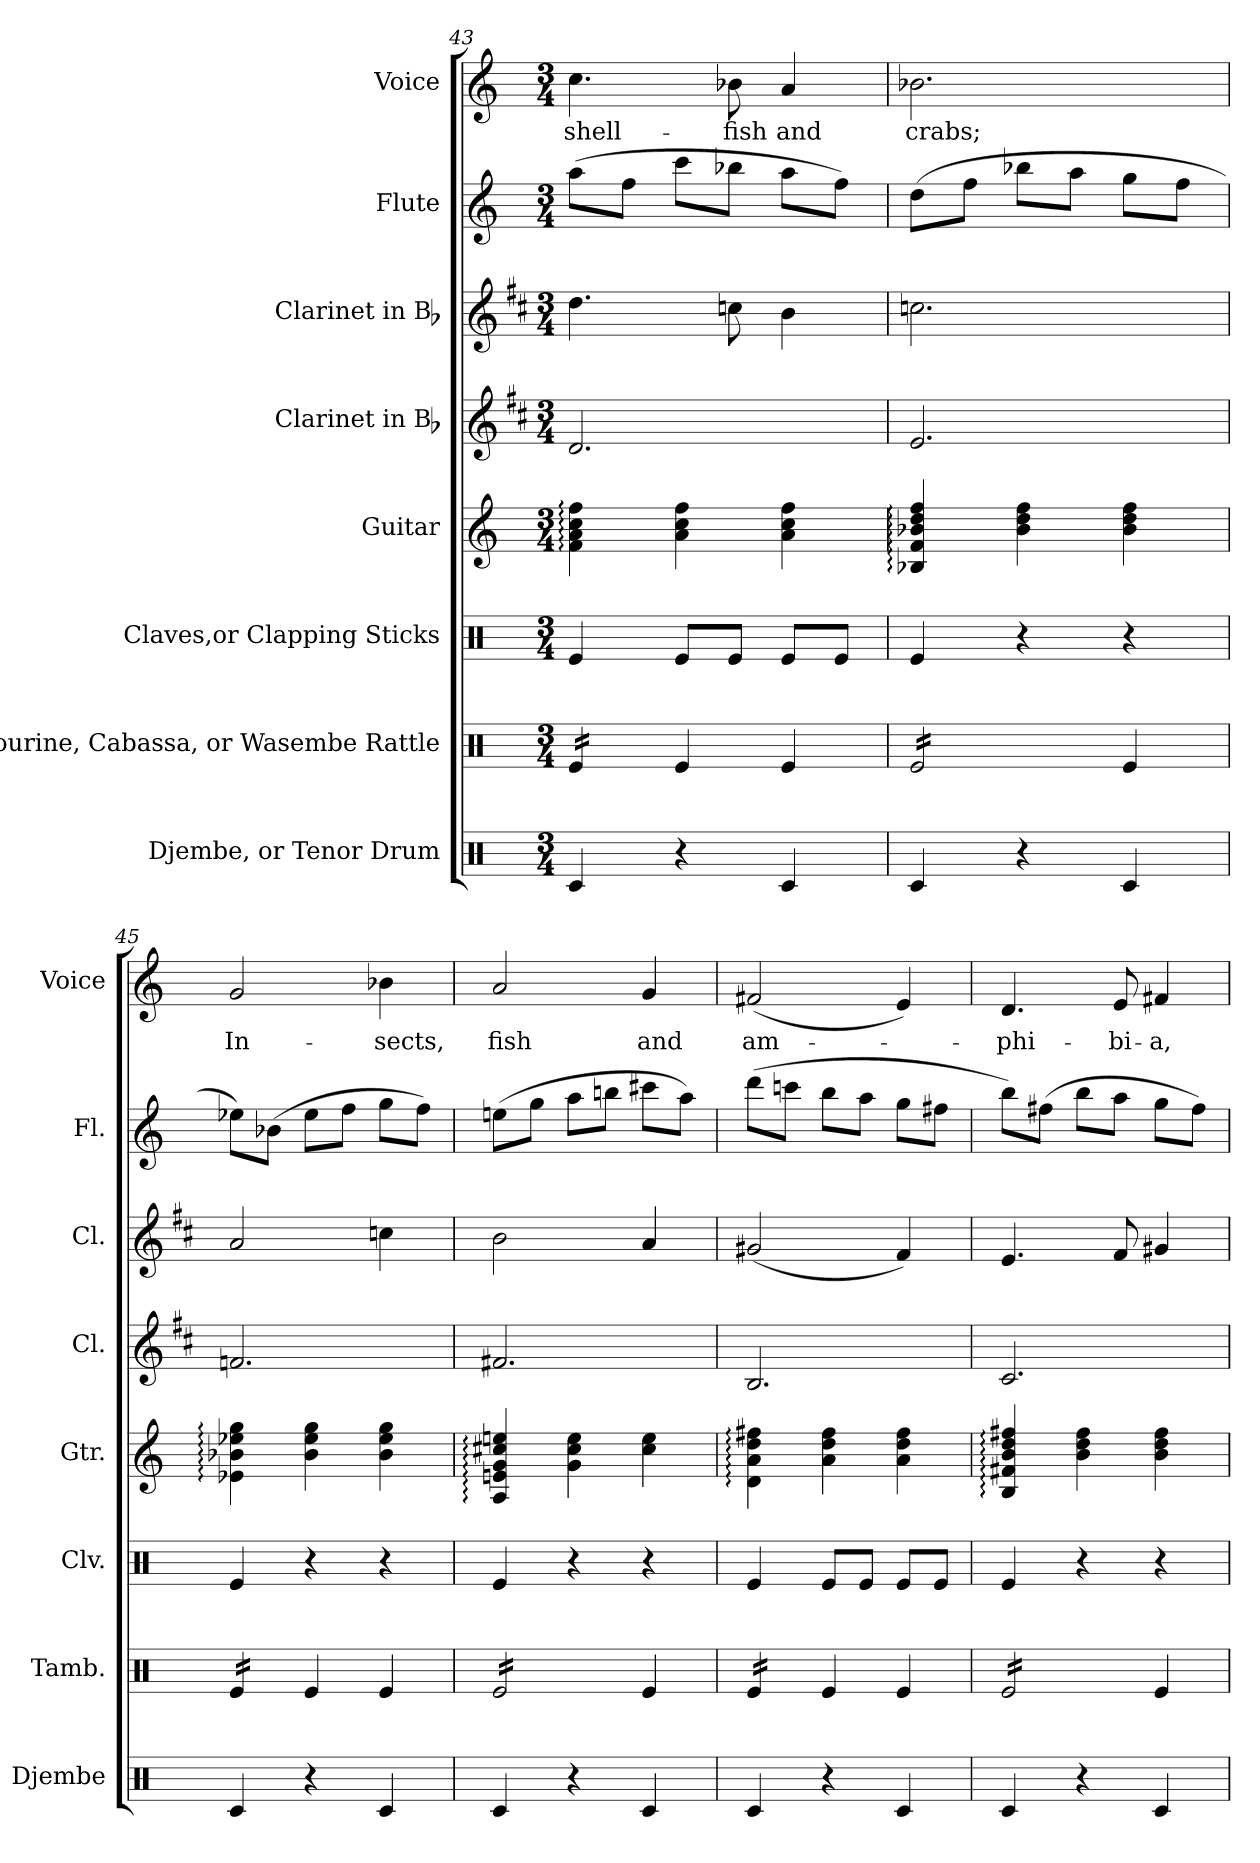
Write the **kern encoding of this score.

**kern	**kern	**kern	**kern	**kern	**kern	**kern	**kern	**text
*part8	*part7	*part6	*part5	*part4	*part3	*part2	*part1	*part1
*staff8	*staff7	*staff6	*staff5	*staff4	*staff3	*staff2	*staff1	*staff1
*I"Djembe, or Tenor Drum	*I"Tambourine, Cabassa, or Wasembe Rattle	*I"Claves,or  Clapping Sticks	*I"Guitar	*I"Clarinet in Bb	*I"Clarinet in Bb	*I"Flute	*I"Voice	*
*I'Djembe	*I'Tamb.	*I'Clv.	*I'Gtr.	*I'Cl.	*I'Cl.	*I'Fl.	*I'Voice	*
*clefX	*clefX	*clefX	*clefG2	*clefG2	*clefG2	*clefG2	*clefG2	*
*	*	*	*ITrd7c12	*ITrd1c2	*ITrd1c2	*	*	*
*k[]	*k[]	*k[]	*k[]	*k[]	*k[]	*k[]	*k[]	*
*C:	*C:	*C:	*C:	*C:	*C:	*C:	*C:	*
*M3/4	*M3/4	*M3/4	*M3/4	*M3/4	*M3/4	*M3/4	*M3/4	*
=43	=43	=43	=43	=43	=43	=43	=43	=43
!	!	!	!	!	!	!	!	!LO:LY:b:color=#000000
*	*tremolo	*	*	*	*	*	*	*
4Rci/	16Rei/LL	4Rei/	4Fi\: 4Ai: 4ci: 4fi:	2.ci/	4.cci\	(8aai\L	4.cci\	shell-
.	16Rei/	.	.	.	.	.	.	.
.	16Rei/	.	.	.	.	8ffi\J	.	.
.	16Rei/JJ	.	.	.	.	.	.	.
*	*Xtremolo	*	*	*	*	*	*	*
4r	4Rei/	8Rei/L	4Ai\ 4ci 4fi	.	.	8ccci\L	.	.
!	!	!	!	!	!	!	!	!LO:LY:b:color=#000000
.	.	8Rei/J	.	.	8b-Xi\	8bb-Xi\J	8b-Xi\	-fish
!	!	!	!	!	!	!	!	!LO:LY:b:color=#000000
4Rci/	4Rei/	8Rei/L	4Ai\ 4ci 4fi	.	4ai\	8aai\L	4ai/	and
.	.	8Rei/J	.	.	.	8ffi\J)	.	.
=44	=44	=44	=44	=44	=44	=44	=44	=44
!	!	!	!	!	!	!	!	!LO:LY:b:color=#000000
*	*tremolo	*	*	*	*	*	*	*
4Rci/	16Rei/LL	4Rei/	4BB-Xi/: 4Fi: 4B-Xi: 4di: 4fi:	2.di/	2.b-Xi\	(8ddi\L	2.b-Xi\	crabs;
.	16Rei/	.	.	.	.	.	.	.
.	16Rei/	.	.	.	.	8ffi\J	.	.
.	16Rei/	.	.	.	.	.	.	.
4r	16Rei/	4r	4B-i\ 4di 4fi	.	.	8bb-Xi\L	.	.
.	16Rei/	.	.	.	.	.	.	.
.	16Rei/	.	.	.	.	8aai\J	.	.
.	16Rei/JJ	.	.	.	.	.	.	.
*	*Xtremolo	*	*	*	*	*	*	*
4Rci/	4Rei/	4r	4B-i\ 4di 4fi	.	.	8ggi\L	.	.
.	.	.	.	.	.	8ffi\J	.	.
=45	=45	=45	=45	=45	=45	=45	=45	=45
!	!	!	!	!	!	!	!	!LO:LY:b:color=#000000
*	*tremolo	*	*	*	*	*	*	*
4Rci/	16Rei/LL	4Rei/	4E-Xi\: 4B-Xi: 4e-Xi: 4gi:	2.e-Xi/	2gi/	8ee-Xi\L)	2gi/	In-
.	16Rei/	.	.	.	.	.	.	.
.	16Rei/	.	.	.	.	(8b-Xi\J	.	.
.	16Rei/JJ	.	.	.	.	.	.	.
*	*Xtremolo	*	*	*	*	*	*	*
4r	4Rei/	4r	4B-i\ 4e-i 4gi	.	.	8ee-i\L	.	.
.	.	.	.	.	.	8ffi\J	.	.
!	!	!	!	!	!	!	!	!LO:LY:b:color=#000000
4Rci/	4Rei/	4r	4B-i\ 4e-i 4gi	.	4b-Xi\	8ggi\L	4b-Xi\	-sects,
.	.	.	.	.	.	8ffi\J)	.	.
!!LO:PB:g=z
=46	=46	=46	=46	=46	=46	=46	=46	=46
!	!	!	!	!	!	!	!	!LO:LY:b:color=#000000
*	*tremolo	*	*	*	*	*	*	*
4Rci/	16Rei/LL	4Rei/	4AAi/: 4Eni: 4Gi: 4c#Xi: 4eni:	2.eni/	2ai\	(8eeni\L	2ai/	fish
.	16Rei/	.	.	.	.	.	.	.
.	16Rei/	.	.	.	.	8ggi\J	.	.
.	16Rei/	.	.	.	.	.	.	.
4r	16Rei/	4r	4Gi\ 4c#i 4ei	.	.	8aai\L	.	.
.	16Rei/	.	.	.	.	.	.	.
.	16Rei/	.	.	.	.	8bbni\J	.	.
.	16Rei/JJ	.	.	.	.	.	.	.
*	*Xtremolo	*	*	*	*	*	*	*
!	!	!	!	!	!	!	!	!LO:LY:b:color=#000000
4Rci/	4Rei/	4r	4c#i\ 4ei	.	4gi/	8ccc#Xi\L	4gi/	and
.	.	.	.	.	.	8aai\J)	.	.
=47	=47	=47	=47	=47	=47	=47	=47	=47
!	!	!	!	!	!	!	!	!LO:LY:b:color=#000000
*	*tremolo	*	*	*	*	*	*	*
4Rci/	16Rei/LL	4Rei/	4Di\: 4Ai: 4di: 4f#Xi:	2.Ai/	(2f#Xi/	(8dddi\L	(2f#Xi/	am-
.	16Rei/	.	.	.	.	.	.	.
.	16Rei/	.	.	.	.	8cccni\J	.	.
.	16Rei/JJ	.	.	.	.	.	.	.
*	*Xtremolo	*	*	*	*	*	*	*
4r	4Rei/	8Rei/L	4Ai\ 4di 4f#i	.	.	8bbi\L	.	.
.	.	8Rei/J	.	.	.	8aai\J	.	.
4Rci/	4Rei/	8Rei/L	4Ai\ 4di 4f#i	.	4ei/)	8ggi\L	4ei/)	.
.	.	8Rei/J	.	.	.	8ff#Xi\J	.	.
=48	=48	=48	=48	=48	=48	=48	=48	=48
!	!	!	!	!	!	!	!	!LO:LY:b:color=#000000
*	*tremolo	*	*	*	*	*	*	*
4Rci/	16Rei/LL	4Rei/	4BBi/: 4F#Xi: 4Bi: 4di: 4f#Xi:	2.Bi/	4.di/	8bbi\L)	4.di/	-phi-
.	16Rei/	.	.	.	.	.	.	.
.	16Rei/	.	.	.	.	(8ff#Xi\J	.	.
.	16Rei/	.	.	.	.	.	.	.
4r	16Rei/	4r	4Bi\ 4di 4f#i	.	.	8bbi\L	.	.
.	16Rei/	.	.	.	.	.	.	.
!	!	!	!	!	!	!	!	!LO:LY:b:color=#000000
.	16Rei/	.	.	.	8ei/	8aai\J	8ei/	-bi-
.	16Rei/JJ	.	.	.	.	.	.	.
*	*Xtremolo	*	*	*	*	*	*	*
!	!	!	!	!	!	!	!	!LO:LY:b:color=#000000
4Rci/	4Rei/	4r	4Bi\ 4di 4f#i	.	4f#Xi/	8ggi\L	4f#Xi/	-a,
.	.	.	.	.	.	8ff#i\J)	.	.
=	=	=	=	=	=	=	=	=
*-	*-	*-	*-	*-	*-	*-	*-	*-
